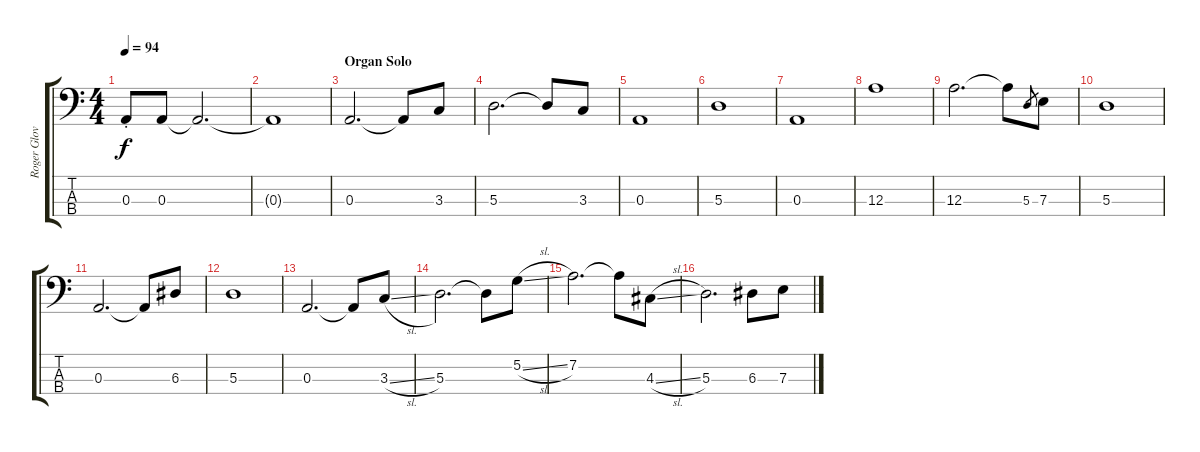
\track ("Roger Glover (Bass)" "Roger Glov") {instrument electricbassfinger}
\staff {score tabs}
\tuning (G2 D2 A1 E1) {hide}
\ts (4 4)
\tempo 94
\clef f4
\ks c
0.3{st}.8{dy f} 0.3.8 0.3{t}.2{d} |
0.3{t}.1 |
\section ("" "Organ Solo")
0.3.2{d} 0.3{t}.8 3.3.8 |
5.3.2{d} 5.3{t}.8 3.3.8 |
0.3.1 |
5.3.1 |
0.3.1 |
12.3.1 |
12.3.2{d} 12.3{t}.8 5.3.8{gr} 7.3.8 |
5.3.1 |
0.3.2{d} 0.3{t}.8 6.3.8 |
5.3.1 |
0.3.2{d} 0.3{t}.8 3.3{sl}.8 |
5.3.2{d} 5.3{t}.8 5.2{sl}.8 |
7.2.2{d} 7.2{t}.8 4.3{sl}.8 |
5.3.2{d} 6.3.8 7.3.8
